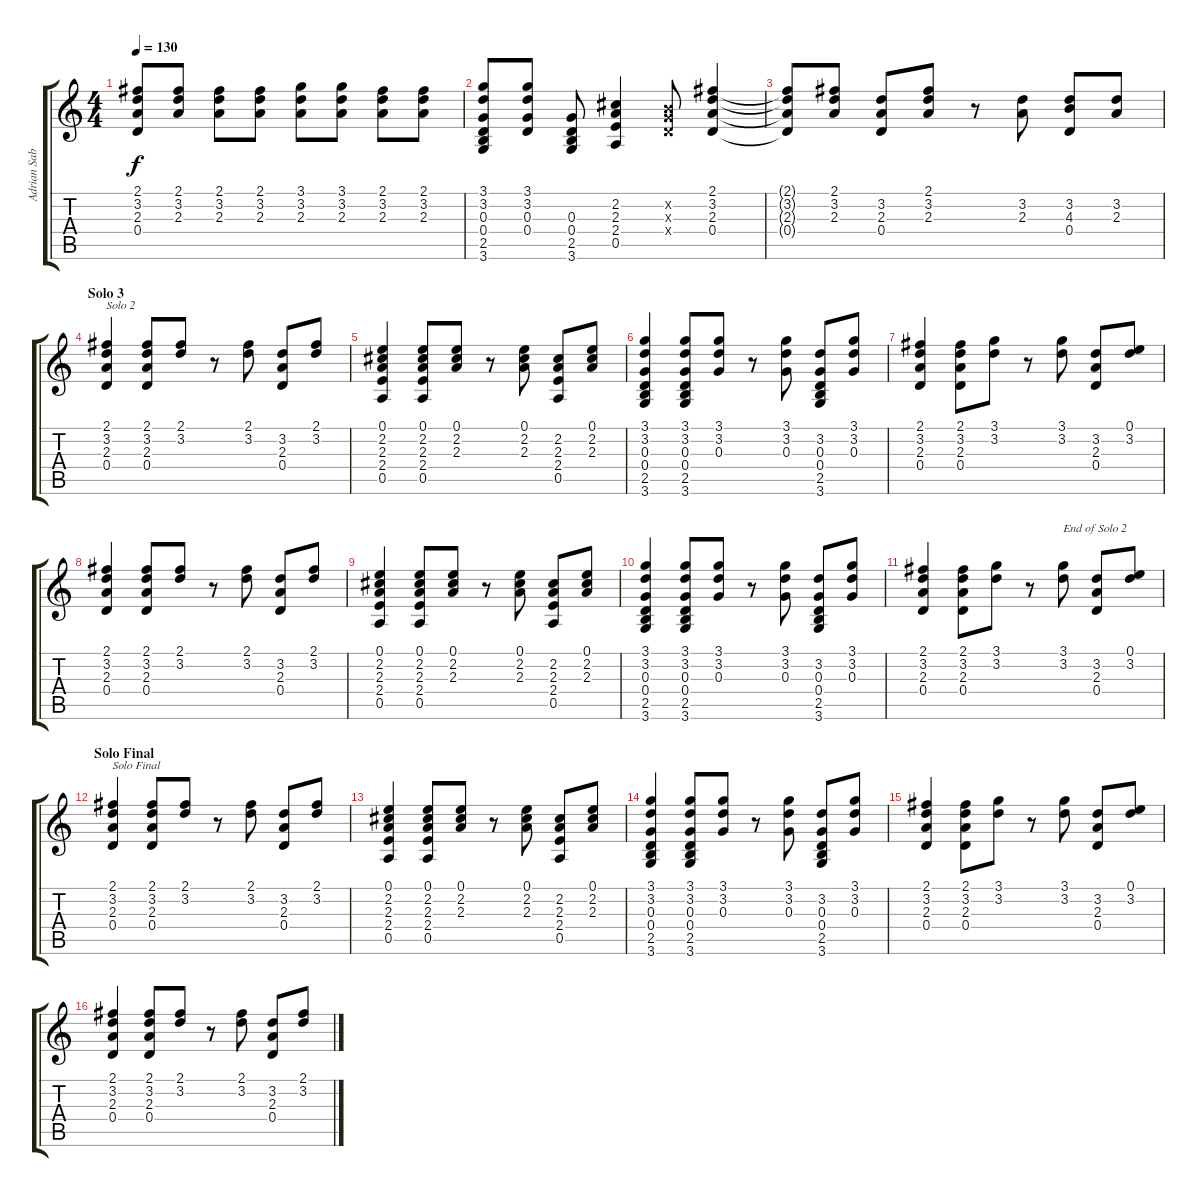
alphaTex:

\track ("Adrian Sabbath" "Adrian Sab") {instrument acousticguitarsteel}
\staff {score tabs}
\tuning (E4 B3 G3 D3 A2 E2) {hide}
\ts (4 4)
\tempo 130
\clef g2
\ks c
(2.1{t} 3.2{t} 2.3{t} 0.4{t}).8{dy f} (2.1 3.2 2.3).8 (2.1 3.2 2.3).8 (2.1 3.2 2.3).8 (3.1 3.2 2.3).8 (3.1 3.2 2.3).8 (2.1 3.2 2.3).8 (2.1 3.2 2.3).8 |
(3.1 3.2 0.3 0.4 2.5 3.6).8 (3.1 3.2 0.3 0.4).8 (0.3 0.4 2.5 3.6).8 (2.2 2.3 2.4 0.5).4 (0.2{x} 0.3{x} 0.4{x}).8 (2.1 3.2 2.3 0.4).4 |
(2.1{t} 3.2{t} 2.3{t} 0.4{t}).8 (2.1 3.2 2.3).8 (3.2 2.3 0.4).8 (2.1 3.2 2.3).8 r.8 (3.2 2.3).8 (3.2 4.3 0.4).8 (3.2 2.3).8 |
\section ("" "Solo 3")
(2.1 3.2 2.3 0.4).4{txt "Solo 2"} (2.1 3.2 2.3 0.4).8 (2.1 3.2).8 r.8 (2.1 3.2).8 (3.2 2.3 0.4).8 (2.1 3.2).8 |
(0.1 2.2 2.3 2.4 0.5).4 (0.1 2.2 2.3 2.4 0.5).8 (0.1 2.2 2.3).8 r.8 (0.1 2.2 2.3).8 (2.2 2.3 2.4 0.5).8 (0.1 2.2 2.3).8 |
(3.1 3.2 0.3 0.4 2.5 3.6).4 (3.1 3.2 0.3 0.4 2.5 3.6).8 (3.1 3.2 0.3).8 r.8 (3.1 3.2 0.3).8 (3.2 0.3 0.4 2.5 3.6).8 (3.1 3.2 0.3).8 |
(2.1 3.2 2.3 0.4).4 (2.1 3.2 2.3 0.4).8 (3.1 3.2).8 r.8 (3.1 3.2).8 (3.2 2.3 0.4).8 (0.1 3.2).8 |
(2.1 3.2 2.3 0.4).4 (2.1 3.2 2.3 0.4).8 (2.1 3.2).8 r.8 (2.1 3.2).8 (3.2 2.3 0.4).8 (2.1 3.2).8 |
(0.1 2.2 2.3 2.4 0.5).4 (0.1 2.2 2.3 2.4 0.5).8 (0.1 2.2 2.3).8 r.8 (0.1 2.2 2.3).8 (2.2 2.3 2.4 0.5).8 (0.1 2.2 2.3).8 |
(3.1 3.2 0.3 0.4 2.5 3.6).4 (3.1 3.2 0.3 0.4 2.5 3.6).8 (3.1 3.2 0.3).8 r.8 (3.1 3.2 0.3).8 (3.2 0.3 0.4 2.5 3.6).8 (3.1 3.2 0.3).8 |
(2.1 3.2 2.3 0.4).4 (2.1 3.2 2.3 0.4).8 (3.1 3.2).8 r.8 (3.1 3.2).8{txt "End of Solo 2"} (3.2 2.3 0.4).8 (0.1 3.2).8 |
\section ("" "Solo Final")
(2.1 3.2 2.3 0.4).4{txt "Solo Final"} (2.1 3.2 2.3 0.4).8 (2.1 3.2).8 r.8 (2.1 3.2).8 (3.2 2.3 0.4).8 (2.1 3.2).8 |
(0.1 2.2 2.3 2.4 0.5).4 (0.1 2.2 2.3 2.4 0.5).8 (0.1 2.2 2.3).8 r.8 (0.1 2.2 2.3).8 (2.2 2.3 2.4 0.5).8 (0.1 2.2 2.3).8 |
(3.1 3.2 0.3 0.4 2.5 3.6).4 (3.1 3.2 0.3 0.4 2.5 3.6).8 (3.1 3.2 0.3).8 r.8 (3.1 3.2 0.3).8 (3.2 0.3 0.4 2.5 3.6).8 (3.1 3.2 0.3).8 |
(2.1 3.2 2.3 0.4).4 (2.1 3.2 2.3 0.4).8 (3.1 3.2).8 r.8 (3.1 3.2).8 (3.2 2.3 0.4).8 (0.1 3.2).8 |
(2.1 3.2 2.3 0.4).4 (2.1 3.2 2.3 0.4).8 (2.1 3.2).8 r.8 (2.1 3.2).8 (3.2 2.3 0.4).8 (2.1 3.2).8
